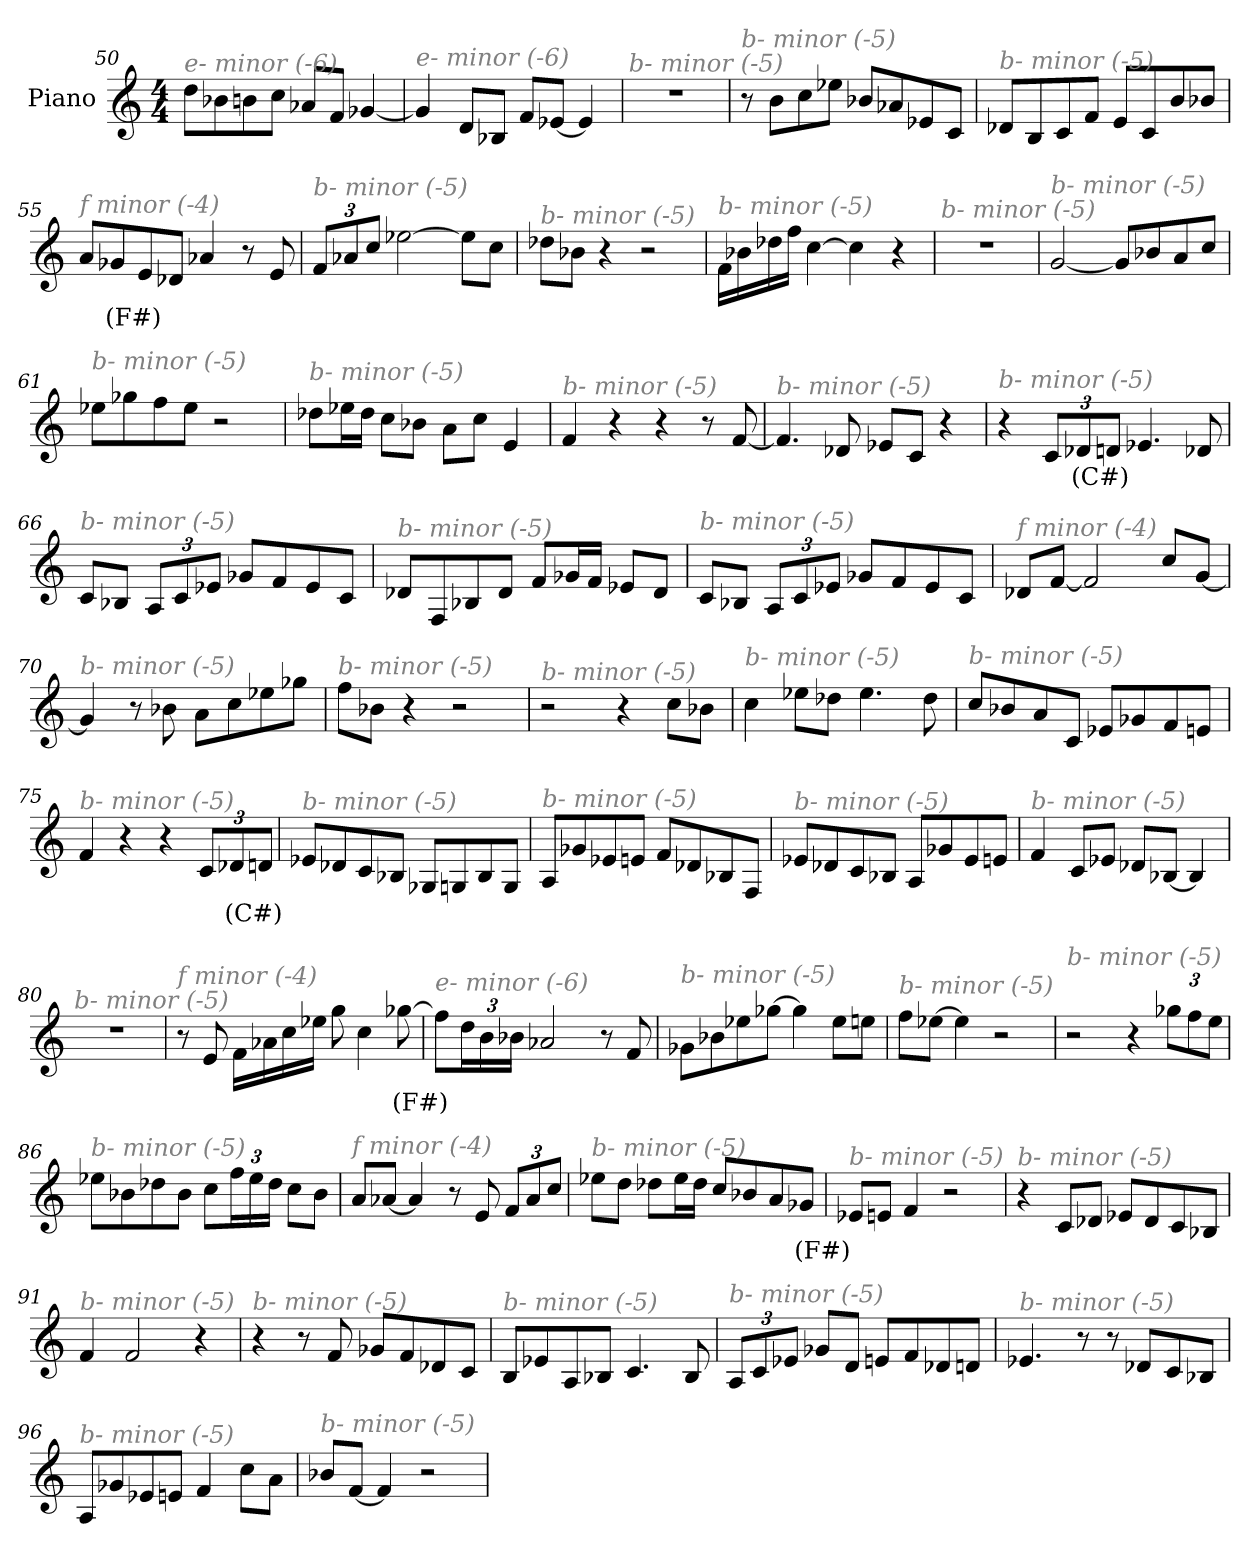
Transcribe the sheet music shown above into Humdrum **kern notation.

**kern	**text
*part1	*part1
*staff1	*staff1
*I"Piano	*
*I'Pno	*
*clefG2	*
*k[]	*
*M4/4	*
=50	=50
!LO:TX:i:color=#808080:t=e- minor (-6)	!
8dd\L	.
8b-X\	.
8bn\	.
8cc\J	.
8a-X/L	.
8f/J	.
[4g-X/	.
=51	=51
!LO:TX:i:color=#808080:t=e- minor (-6)	!
4g-/]	.
8d/L	.
8B-X/J	.
8f/L	.
[8e-X/J	.
4e-/]	.
=52	=52
!LO:TX:i:color=#808080:t=b- minor (-5)	!
1r	.
!!LO:LB:g=z
=53	=53
!LO:TX:i:color=#808080:t=b- minor (-5)	!
8r	.
8b\L	.
8cc\	.
8ee-X\J	.
8b-X/L	.
8a-X/	.
8e-X/	.
8c/J	.
=54	=54
!LO:TX:i:color=#808080:t=b- minor (-5)	!
8d-X/L	.
8B/	.
8c/	.
8f/J	.
8e/L	.
8c/	.
8b/	.
8b-X/J	.
=55	=55
!LO:TX:i:color=#808080:t=f minor (-4)	!
8a/L	.
8g-Xi/	(F#)
8e/	.
8d-X/J	.
4a-X/	.
8r	.
8e/	.
=56	=56
*Xbrackettup	*
!LO:TX:i:color=#808080:t=b- minor (-5)	!
12f/L	.
12a-X/	.
12cc/J	.
[2ee-X\	.
8ee-\L]	.
8cc\J	.
!!LO:LB:g=z
=57	=57
!LO:TX:i:color=#808080:t=b- minor (-5)	!
8dd-X\L	.
8b-X\J	.
4r	.
2r	.
=58	=58
!LO:TX:i:color=#808080:t=b- minor (-5)	!
16f\LL	.
16b-X\	.
16dd-X\	.
16ff\JJ	.
[4cc\	.
4cc\]	.
4r	.
=59	=59
!LO:TX:i:color=#808080:t=b- minor (-5)	!
1r	.
=60	=60
!LO:TX:i:color=#808080:t=b- minor (-5)	!
[2g/	.
8g/L]	.
8b-X/	.
8a/	.
8cc/J	.
=61	=61
!LO:TX:i:color=#808080:t=b- minor (-5)	!
8ee-X\L	.
8gg-X\	.
8ff\	.
8ee-\J	.
2r	.
!!LO:LB:g=z
=62	=62
!LO:TX:i:color=#808080:t=b- minor (-5)	!
8dd-X\L	.
16ee-X\L	.
16dd-\JJ	.
8cc\L	.
8b-X\J	.
8a\L	.
8cc\J	.
4e/	.
=63	=63
!LO:TX:i:color=#808080:t=b- minor (-5)	!
4f/	.
4r	.
4r	.
8r	.
[8f/	.
=64	=64
!LO:TX:i:color=#808080:t=b- minor (-5)	!
4.f/]	.
8d-X/	.
8e-X/L	.
8c/J	.
4r	.
=65	=65
!LO:TX:i:color=#808080:t=b- minor (-5)	!
4r	.
12c/L	.
12d-Xi/	(C#)
12d/J	.
4.e-X/	.
8d-X/	.
!!LO:LB:g=z
=66	=66
!LO:TX:i:color=#808080:t=b- minor (-5)	!
8c/L	.
8B-X/J	.
12A/L	.
12c/	.
12e-X/J	.
8g-X/L	.
8f/	.
8e-/	.
8c/J	.
=67	=67
!LO:TX:i:color=#808080:t=b- minor (-5)	!
8d-X/L	.
8F/	.
8B-X/	.
8d-/J	.
8f/L	.
16g-X/L	.
16f/JJ	.
8e-X/L	.
8d-/J	.
=68	=68
!LO:TX:i:color=#808080:t=b- minor (-5)	!
8c/L	.
8B-X/J	.
12A/L	.
12c/	.
12e-X/J	.
8g-X/L	.
8f/	.
8e-/	.
8c/J	.
=69	=69
!LO:TX:i:color=#808080:t=f minor (-4)	!
8d-X/L	.
[8f/J	.
2f/]	.
8cc/L	.
[8g/J	.
!!LO:LB:g=z
=70	=70
!LO:TX:i:color=#808080:t=b- minor (-5)	!
4g/]	.
8r	.
8b-X\	.
8a\L	.
8cc\	.
8ee-X\	.
8gg-X\J	.
=71	=71
!LO:TX:i:color=#808080:t=b- minor (-5)	!
8ff\L	.
8b-X\J	.
4r	.
2r	.
=72	=72
!LO:TX:i:color=#808080:t=b- minor (-5)	!
2r	.
4r	.
8cc\L	.
8b-X\J	.
=73	=73
!LO:TX:i:color=#808080:t=b- minor (-5)	!
4cc\	.
8ee-X\L	.
8dd-X\J	.
4.ee-\	.
8dd-\	.
=74	=74
!LO:TX:i:color=#808080:t=b- minor (-5)	!
8cc/L	.
8b-X/	.
8a/	.
8c/J	.
8e-X/L	.
8g-X/	.
8f/	.
8en/J	.
!!LO:LB:g=z
=75	=75
!LO:TX:i:color=#808080:t=b- minor (-5)	!
4f/	.
4r	.
4r	.
12c/L	.
12d-Xi/	(C#)
12d/J	.
=76	=76
!LO:TX:i:color=#808080:t=b- minor (-5)	!
8e-X/L	.
8d-X/	.
8c/	.
8B-X/J	.
8G-X/L	.
8Gn/	.
8B-/	.
8G/J	.
=77	=77
!LO:TX:i:color=#808080:t=b- minor (-5)	!
8A/L	.
8g-X/	.
8e-X/	.
8en/J	.
8f/L	.
8d-X/	.
8B-X/	.
8F/J	.
=78	=78
!LO:TX:i:color=#808080:t=b- minor (-5)	!
8e-X/L	.
8d-X/	.
8c/	.
8B-X/J	.
8A/L	.
8g-X/	.
8e-/	.
8en/J	.
!!LO:LB:g=z
=79	=79
!LO:TX:i:color=#808080:t=b- minor (-5)	!
4f/	.
8c/L	.
8e-X/J	.
8d-X/L	.
[8B-X/J	.
4B-/]	.
=80	=80
!LO:TX:i:color=#808080:t=b- minor (-5)	!
1r	.
=81	=81
!LO:TX:i:color=#808080:t=f minor (-4)	!
8r	.
8e/	.
16f\LL	.
16a-X\	.
16cc\	.
16ee-X\JJ	.
8gg\	.
4cc\	.
[8gg-Xi\	(F#)
=82	=82
!LO:TX:i:color=#808080:t=e- minor (-6)	!
8ff#\L]	.
24dd\L	.
24b\	.
24b-X\JJ	.
2a-X/	.
8r	.
8f/	.
=83	=83
!LO:TX:i:color=#808080:t=b- minor (-5)	!
8g-X\L	.
8b-X\	.
8ee-X\	.
[8gg-X\J	.
4gg-\]	.
8ee-\L	.
8een\J	.
!!LO:LB:g=z
=84	=84
!LO:TX:i:color=#808080:t=b- minor (-5)	!
8ff\L	.
[8ee-X\J	.
4ee-\]	.
2r	.
=85	=85
!LO:TX:i:color=#808080:t=b- minor (-5)	!
2r	.
4r	.
12gg-X\L	.
12ff\	.
12ee\J	.
=86	=86
!LO:TX:i:color=#808080:t=b- minor (-5)	!
8ee-X\L	.
8b-X\	.
8dd-X\	.
8b-\J	.
8cc\L	.
24ff\L	.
24ee-\	.
24dd-\JJ	.
8cc\L	.
8b-\J	.
=87	=87
!LO:TX:i:color=#808080:t=f minor (-4)	!
8a/L	.
[8a-X/J	.
4a-/]	.
8r	.
8e/	.
12f/L	.
12a-/	.
12cc/J	.
!!LO:LB:g=z
=88	=88
!LO:TX:i:color=#808080:t=b- minor (-5)	!
8ee-X\L	.
8dd\J	.
8dd-X\L	.
16ee-\L	.
16dd-\JJ	.
8cc/L	.
8b-X/	.
8a/	.
8g-Xi/J	(F#)
=89	=89
!LO:TX:i:color=#808080:t=b- minor (-5)	!
8e-X/L	.
8en/J	.
4f/	.
2r	.
=90	=90
!LO:TX:i:color=#808080:t=b- minor (-5)	!
4r	.
8c/L	.
8d-X/J	.
8e-X/L	.
8d-/	.
8c/	.
8B-X/J	.
=91	=91
!LO:TX:i:color=#808080:t=b- minor (-5)	!
4f/	.
2f/	.
4r	.
=92	=92
!LO:TX:i:color=#808080:t=b- minor (-5)	!
4r	.
8r	.
8f/	.
8g-X/L	.
8f/	.
8d-X/	.
8c/J	.
!!LO:PB:g=z
=93	=93
!LO:TX:i:color=#808080:t=b- minor (-5)	!
8B/L	.
8e-X/	.
8A/	.
8B-X/J	.
4.c/	.
8B-/	.
=94	=94
!LO:TX:i:color=#808080:t=b- minor (-5)	!
12A/L	.
12c/	.
12e-X/J	.
8g-X/L	.
8d/J	.
8en/L	.
8f/	.
8d-X/	.
8dn/J	.
=95	=95
!LO:TX:i:color=#808080:t=b- minor (-5)	!
4.e-X/	.
8r	.
8r	.
8d-X/L	.
8c/	.
8B-X/J	.
=96	=96
!LO:TX:i:color=#808080:t=b- minor (-5)	!
8A/L	.
8g-X/	.
8e-X/	.
8en/J	.
4f/	.
8cc\L	.
8a\J	.
!!LO:LB:g=z
=97	=97
!LO:TX:i:color=#808080:t=b- minor (-5)	!
8b-X/L	.
[8f/J	.
4f/]	.
2r	.
=	=
*-	*-
